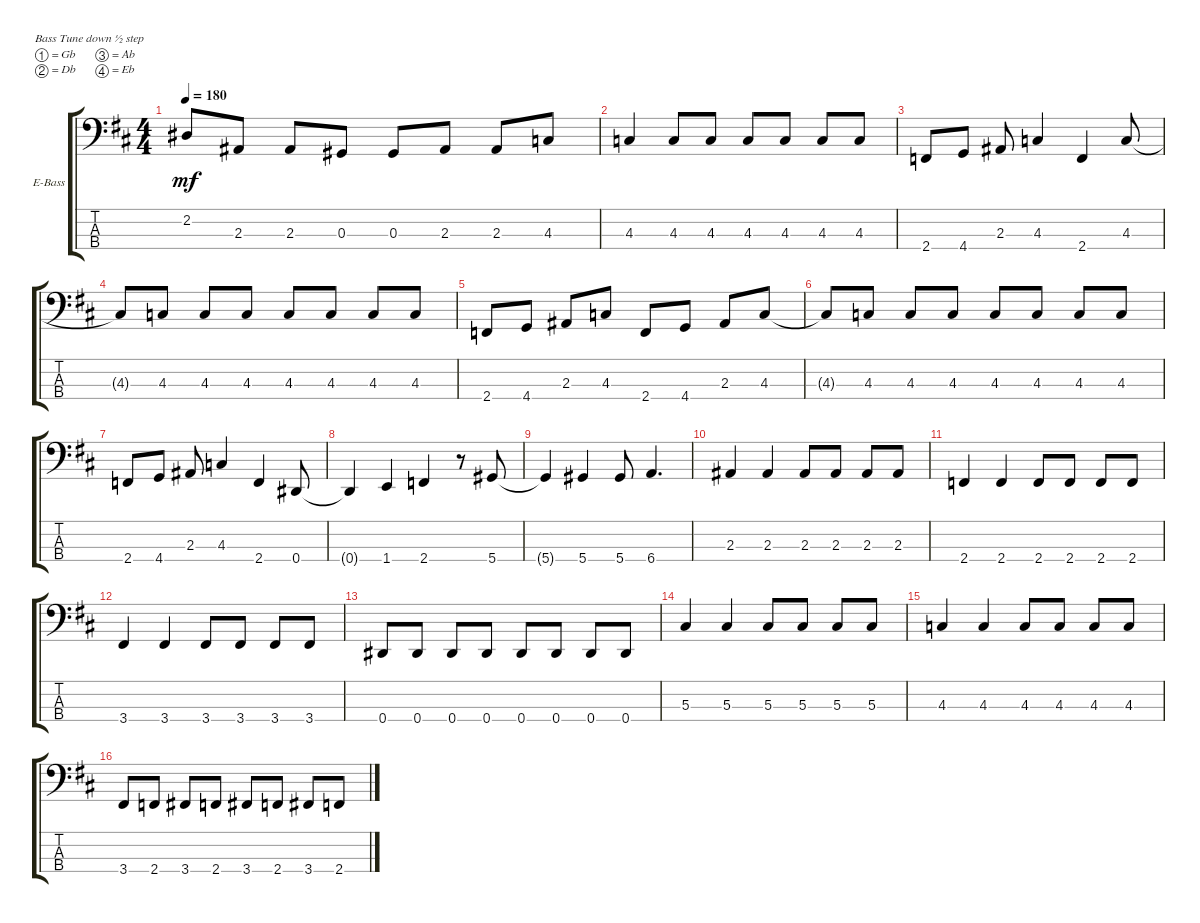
\defaultSystemsLayout 4
\bracketExtendMode groupsimilarinstruments
\firstSystemTrackNameOrientation horizontal
\otherSystemsTrackNameOrientation horizontal
\track ("Electric Bass" "E-Bass") {instrument electricbassfinger}
\staff {score tabs}
\tuning (Gb2 Db2 Ab1 Eb1)
\ts (4 4)
\tempo 180
\clef f4
\scale
0.333333
\ks bminor
2.2.8{dy mf} 2.3.8 2.3.8 0.3.8 0.3.8 2.3.8 2.3.8 4.3.8 |
\scale
0.333333 4.3.4 4.3.8 4.3.8 4.3.8 4.3.8 4.3.8 4.3.8 |
\scale
0.333333 2.4.8 4.4.8 2.3.8 4.3.4 2.4.4 4.3.8 |
\scale
0.333333 4.3{t}.8 4.3.8 4.3.8 4.3.8 4.3.8 4.3.8 4.3.8 4.3.8 |
\scale
0.333333 2.4.8 4.4.8 2.3.8 4.3.8 2.4.8 4.4.8 2.3.8 4.3.8 |
\scale
0.333333 4.3{t}.8 4.3.8 4.3.8 4.3.8 4.3.8 4.3.8 4.3.8 4.3.8 |
\scale
0.333333 2.4.8 4.4.8 2.3.8 4.3.4 2.4.4 0.4.8 |
\scale
0.333333 0.4{t}.4 1.4.4 2.4.4 r.8 5.4.8 |
\scale
0.333333 5.4{t}.4 5.4.4 5.4.8 6.4.4{d} |
\scale
0.333333 2.3.4 2.3.4 2.3.8 2.3.8 2.3.8 2.3.8 |
\scale
0.333333 2.4.4 2.4.4 2.4.8 2.4.8 2.4.8 2.4.8 |
\scale
0.333333 3.4.4 3.4.4 3.4.8 3.4.8 3.4.8 3.4.8 |
\scale
0.333333 0.4.8 0.4.8 0.4.8 0.4.8 0.4.8 0.4.8 0.4.8 0.4.8 |
\scale
0.333333 5.3.4 5.3.4 5.3.8 5.3.8 5.3.8 5.3.8 |
\scale
0.333333 4.3.4 4.3.4 4.3.8 4.3.8 4.3.8 4.3.8 |
\scale
0.333333 3.4.8 2.4.8 3.4.8 2.4.8 3.4.8 2.4.8 3.4.8 2.4.8
